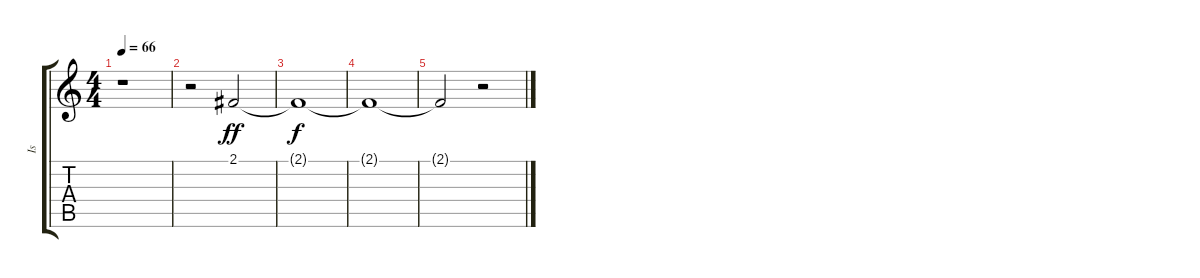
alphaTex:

\track ("Is" "Is") {instrument stringensemble1}
\staff {score tabs}
\tuning (E4 B3 G3 D3 A2 E2) {hide}
\ts (4 4)
\tempo 66
\clef g2
\ks c
r.1{dy f} |
r.2 2.1.2{dy ff volume 12} |
2.1{t}.1{dy f} |
2.1{t}.1 |
2.1{t}.2 r.2
